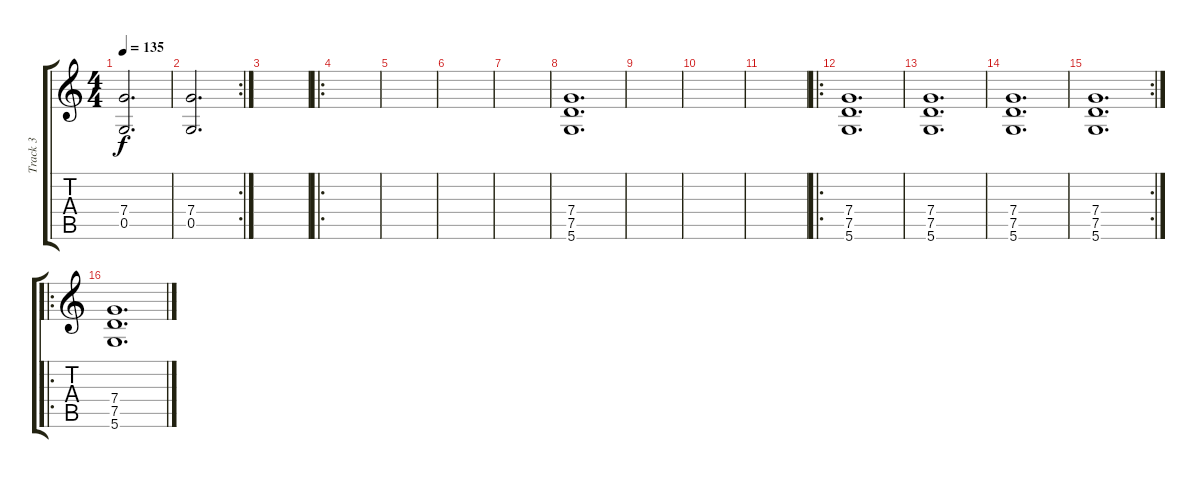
\track ("Track 3" "Track 3") {instrument distortionguitar}
\staff {score tabs}
\tuning (D4 A3 F3 C3 G2 D2) {hide}
\ts (4 4)
\tempo 135
\clef g2
\ks c
(7.4 0.5).2{d dy f} |
\rc 2
(7.4 0.5).2{d} |
|
\ro
|
|
|
|
(7.4 7.5 5.6).1{d} |
|
|
|
\ro
(7.4 7.5 5.6).1{d} |
(7.4 7.5 5.6).1{d} |
(7.4 7.5 5.6).1{d} |
\rc 2
(7.4 7.5 5.6).1{d} |
\ro
(7.4 7.5 5.6).1{d}
